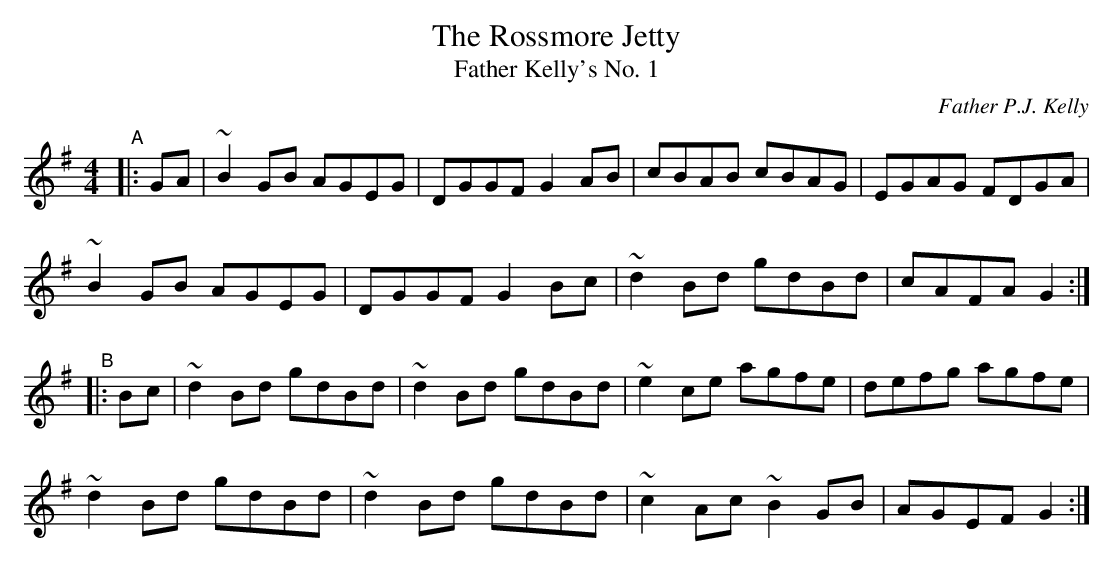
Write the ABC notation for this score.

X:1
T: The Rossmore Jetty
T: Father Kelly's No. 1
C: Father P.J. Kelly
M: 4/4
L: 1/8
K: G
"^A"|: GA |\
~B2 GB AGEG | DGGF G2 AB | cBAB cBAG | EGAG FDGA |
~B2 GB AGEG | DGGF G2 Bc | ~d2 Bd gdBd | cAFA G2 :|
"^B"|: Bc |\
~d2 Bd gdBd | ~d2 Bd gdBd | ~e2 ce agfe | defg agfe |
~d2 Bd gdBd | ~d2 Bd gdBd | ~c2 Ac ~B2 GB | AGEF G2 :|
